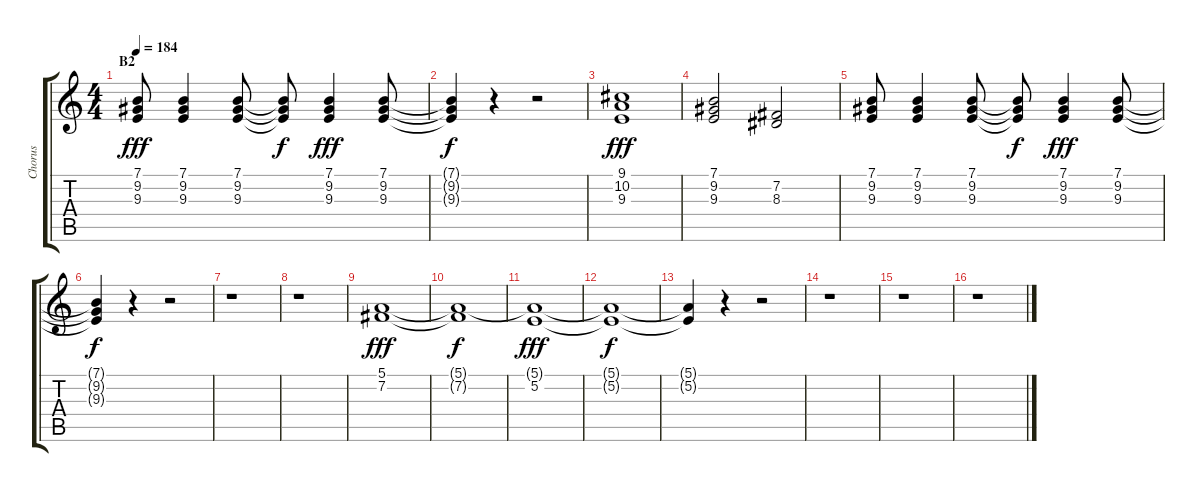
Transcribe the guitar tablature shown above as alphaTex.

\track ("Chorus" "Chorus") {instrument synthvoice}
\staff {score tabs}
\tuning (E4 B3 G3 D3 A2 E2) {hide}
\ts (4 4)
\section ("" "B2")
\tempo 184
\clef g2
\ks c
(7.1 9.2 9.3).8{dy fff} (7.1 9.2 9.3).4 (7.1 9.2 9.3).8 (7.1{t} 9.2{t} 9.3{t}).8{dy f} (7.1 9.2 9.3).4{dy fff} (7.1 9.2 9.3).8 |
(7.1{t} 9.2{t} 9.3{t}).4{dy f} r.4 r.2 |
(9.1 10.2 9.3).1{dy fff} |
(7.1 9.2 9.3).2 (7.2 8.3).2 |
(7.1 9.2 9.3).8 (7.1 9.2 9.3).4 (7.1 9.2 9.3).8 (7.1{t} 9.2{t} 9.3{t}).8{dy f} (7.1 9.2 9.3).4{dy fff} (7.1 9.2 9.3).8 |
(7.1{t} 9.2{t} 9.3{t}).4{dy f} r.4 r.2 |
r.1 |
r.1 |
(5.1 7.2).1{dy fff} |
(5.1{t} 7.2{t}).1{dy f} |
(5.1{t} 5.2).1{dy fff} |
(5.1{t} 5.2{t}).1{dy f} |
(5.1{t} 5.2{t}).4 r.4 r.2 |
r.1 |
r.1 |
r.1
